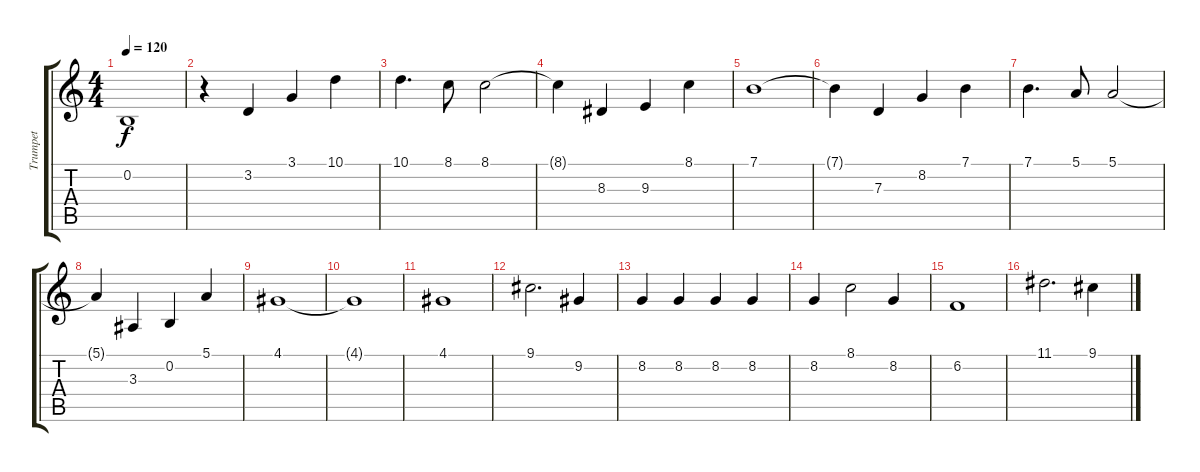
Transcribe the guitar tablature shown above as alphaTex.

\track ("Trumpet" "Trumpet") {instrument trumpet}
\staff {score tabs}
\tuning (E4 B3 G3 D3 A2 E2) {hide}
\ts (4 4)
\tempo 120
\clef g2
\ks c
0.2.1{dy f} |
r.4 3.2.4 3.1.4 10.1.4 |
10.1.4{d} 8.1.8 8.1.2 |
8.1{t}.4 8.3.4 9.3.4 8.1.4 |
7.1.1 |
7.1{t}.4 7.3.4 8.2.4 7.1.4 |
7.1.4{d} 5.1.8 5.1.2 |
5.1{t}.4 3.3.4 0.2.4 5.1.4 |
4.1.1 |
4.1{t}.1 |
4.1.1 |
9.1.2{d} 9.2.4 |
8.2.4 8.2.4 8.2.4 8.2.4 |
8.2.4 8.1.2 8.2.4 |
6.2.1 |
11.1.2{d} 9.1.4
